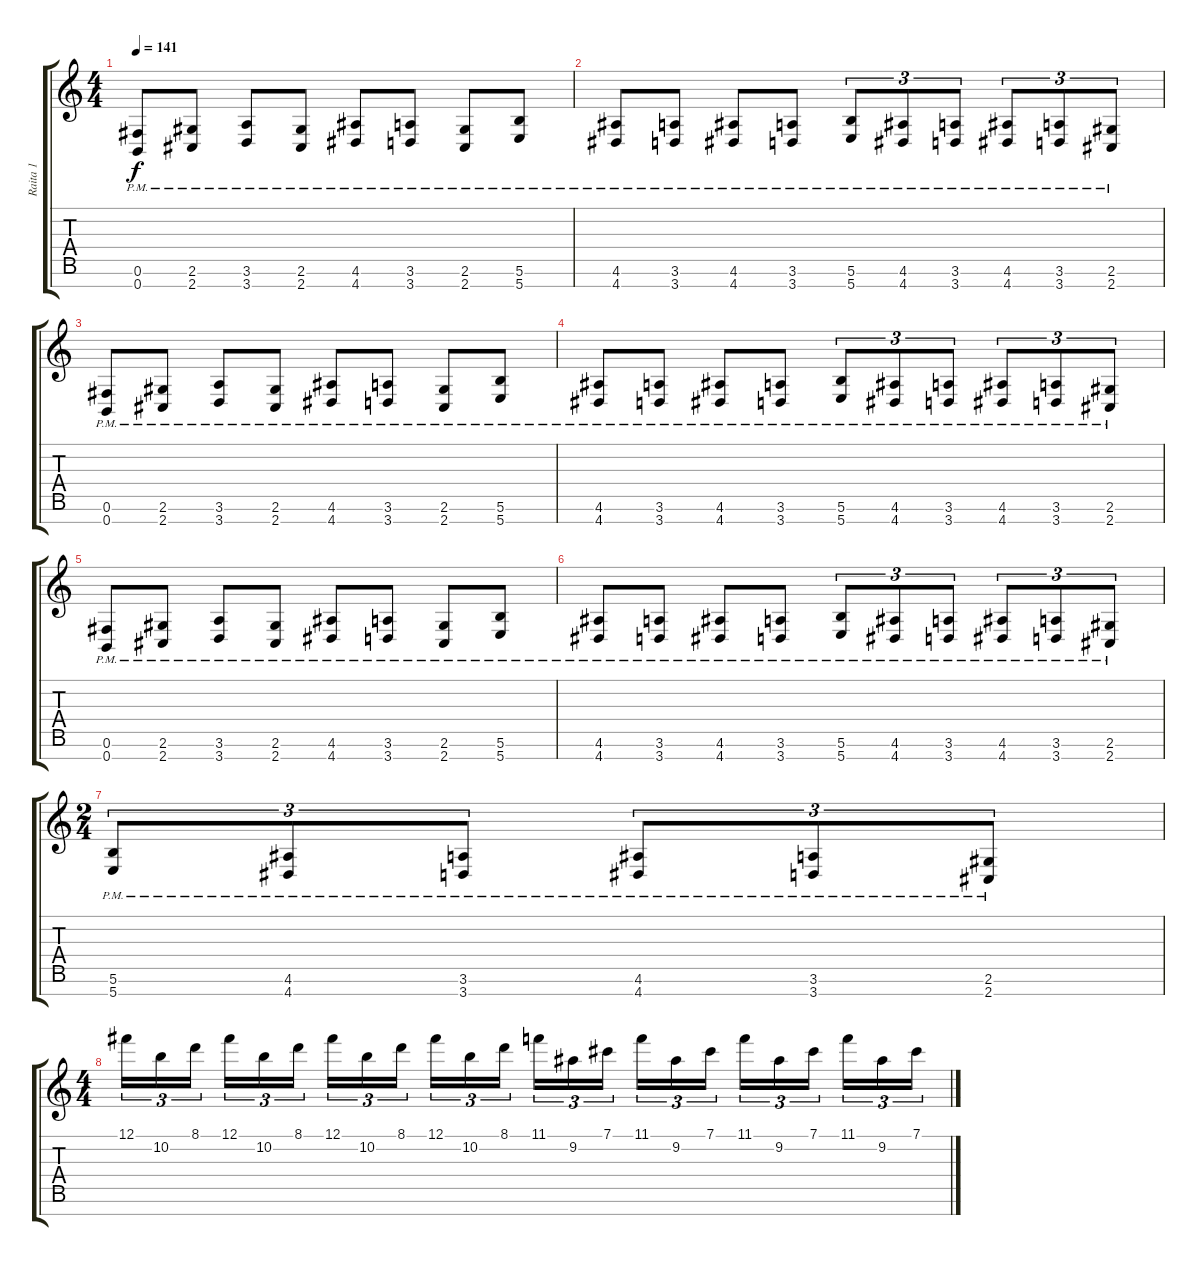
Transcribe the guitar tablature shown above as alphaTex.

\track ("Raita 1" "Raita 1") {instrument distortionguitar}
\staff {score tabs}
\tuning (Gb4 Db4 A3 E3 B2 Gb2 B1) {hide}
\ts (4 4)
\tempo 141
\clef g2
\ks c
(0.6{pm} 0.7{pm}).8{dy f} (2.6{pm} 2.7{pm}).8 (3.6{pm} 3.7{pm}).8 (2.6{pm} 2.7{pm}).8 (4.6{pm} 4.7{pm}).8 (3.6{pm} 3.7{pm}).8 (2.6{pm} 2.7{pm}).8 (5.6{pm} 5.7{pm}).8 |
(4.6{pm} 4.7{pm}).8 (3.6{pm} 3.7{pm}).8 (4.6{pm} 4.7{pm}).8 (3.6{pm} 3.7{pm}).8 (5.6{pm} 5.7{pm}).8{tu (3 2)} (4.6{pm} 4.7{pm}).8{tu (3 2)} (3.6{pm} 3.7{pm}).8{tu (3 2)} (4.6{pm} 4.7{pm}).8{tu (3 2)} (3.6{pm} 3.7{pm}).8{tu (3 2)} (2.6{pm} 2.7{pm}).8{tu (3 2)} |
(0.6{pm} 0.7{pm}).8 (2.6{pm} 2.7{pm}).8 (3.6{pm} 3.7{pm}).8 (2.6{pm} 2.7{pm}).8 (4.6{pm} 4.7{pm}).8 (3.6{pm} 3.7{pm}).8 (2.6{pm} 2.7{pm}).8 (5.6{pm} 5.7{pm}).8 |
(4.6{pm} 4.7{pm}).8 (3.6{pm} 3.7{pm}).8 (4.6{pm} 4.7{pm}).8 (3.6{pm} 3.7{pm}).8 (5.6{pm} 5.7{pm}).8{tu (3 2)} (4.6{pm} 4.7{pm}).8{tu (3 2)} (3.6{pm} 3.7{pm}).8{tu (3 2)} (4.6{pm} 4.7{pm}).8{tu (3 2)} (3.6{pm} 3.7{pm}).8{tu (3 2)} (2.6{pm} 2.7{pm}).8{tu (3 2)} |
(0.6{pm} 0.7{pm}).8 (2.6{pm} 2.7{pm}).8 (3.6{pm} 3.7{pm}).8 (2.6{pm} 2.7{pm}).8 (4.6{pm} 4.7{pm}).8 (3.6{pm} 3.7{pm}).8 (2.6{pm} 2.7{pm}).8 (5.6{pm} 5.7{pm}).8 |
(4.6{pm} 4.7{pm}).8 (3.6{pm} 3.7{pm}).8 (4.6{pm} 4.7{pm}).8 (3.6{pm} 3.7{pm}).8 (5.6{pm} 5.7{pm}).8{tu (3 2)} (4.6{pm} 4.7{pm}).8{tu (3 2)} (3.6{pm} 3.7{pm}).8{tu (3 2)} (4.6{pm} 4.7{pm}).8{tu (3 2)} (3.6{pm} 3.7{pm}).8{tu (3 2)} (2.6{pm} 2.7{pm}).8{tu (3 2)} |
\ts (2 4)
(5.6{pm} 5.7{pm}).8{tu (3 2)} (4.6{pm} 4.7{pm}).8{tu (3 2)} (3.6{pm} 3.7{pm}).8{tu (3 2)} (4.6{pm} 4.7{pm}).8{tu (3 2)} (3.6{pm} 3.7{pm}).8{tu (3 2)} (2.6{pm} 2.7{pm}).8{tu (3 2)} |
\ts (4 4)
12.1.16{tu (3 2) balance 8} 10.2.16{tu (3 2)} 8.1.16{tu (3 2)} 12.1.16{tu (3 2)} 10.2.16{tu (3 2)} 8.1.16{tu (3 2)} 12.1.16{tu (3 2)} 10.2.16{tu (3 2)} 8.1.16{tu (3 2)} 12.1.16{tu (3 2)} 10.2.16{tu (3 2)} 8.1.16{tu (3 2)} 11.1.16{tu (3 2)} 9.2.16{tu (3 2)} 7.1.16{tu (3 2)} 11.1.16{tu (3 2)} 9.2.16{tu (3 2)} 7.1.16{tu (3 2)} 11.1.16{tu (3 2)} 9.2.16{tu (3 2)} 7.1.16{tu (3 2)} 11.1.16{tu (3 2)} 9.2.16{tu (3 2)} 7.1.16{tu (3 2)}
